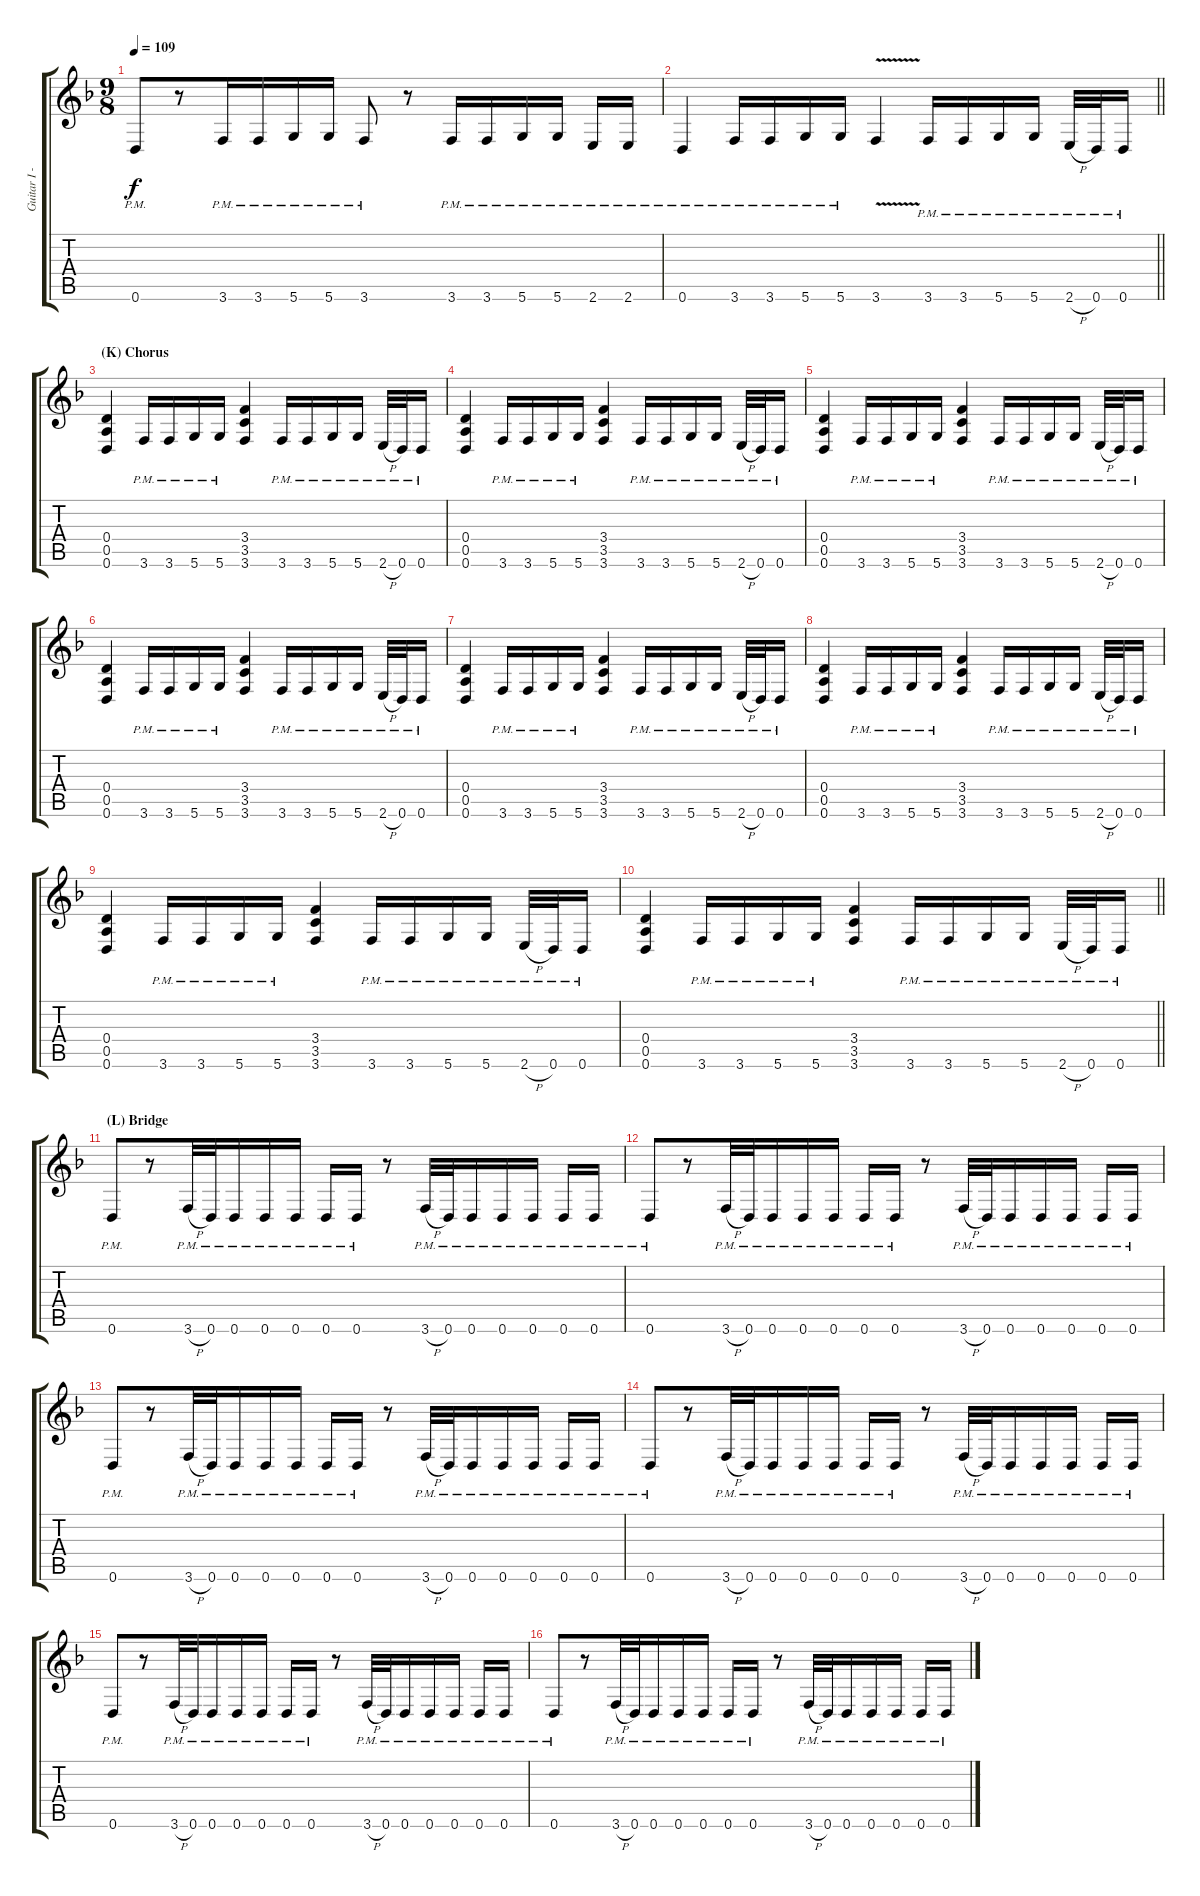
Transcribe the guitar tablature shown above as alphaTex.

\track ("Guitar I - Adam" "Guitar I -") {instrument distortionguitar}
\staff {score tabs}
\tuning (E4 B3 G3 D3 A2 D2) {hide}
\ts (9 8)
\tempo 109
\clef g2
\ks dminor
0.6{pm}.8{dy f} r.8 3.6{pm}.16 3.6{pm}.16{beam merge} 5.6{pm}.16 5.6{pm}.16{beam split} 3.6{pm}.8 r.8 3.6{pm}.16 3.6{pm}.16 5.6{pm}.16 5.6{pm}.16{beam split} 2.6{pm}.16 2.6{pm}.16 |
\barLineRight lightlight
0.6{pm}.4 3.6{pm}.16 3.6{pm}.16{beam merge} 5.6{pm}.16 5.6{pm}.16 3.6{v}.4 3.6{pm}.16 3.6{pm}.16 5.6{pm}.16 5.6{pm}.16{beam split} 2.6{h pm}.32 0.6{pm}.32 0.6{pm}.16 |
\section ("" "(K) Chorus")
(0.4 0.5 0.6).4 3.6{pm}.16 3.6{pm}.16{beam merge} 5.6{pm}.16 5.6{pm}.16 (3.4 3.5 3.6).4 3.6{pm}.16 3.6{pm}.16 5.6{pm}.16 5.6{pm}.16{beam split} 2.6{h pm}.32 0.6{pm}.32 0.6{pm}.16 |
(0.4 0.5 0.6).4 3.6{pm}.16 3.6{pm}.16{beam merge} 5.6{pm}.16 5.6{pm}.16 (3.4 3.5 3.6).4 3.6{pm}.16 3.6{pm}.16 5.6{pm}.16 5.6{pm}.16{beam split} 2.6{h pm}.32 0.6{pm}.32 0.6{pm}.16 |
(0.4 0.5 0.6).4 3.6{pm}.16 3.6{pm}.16{beam merge} 5.6{pm}.16 5.6{pm}.16 (3.4 3.5 3.6).4 3.6{pm}.16 3.6{pm}.16 5.6{pm}.16 5.6{pm}.16{beam split} 2.6{h pm}.32 0.6{pm}.32 0.6{pm}.16 |
(0.4 0.5 0.6).4 3.6{pm}.16 3.6{pm}.16{beam merge} 5.6{pm}.16 5.6{pm}.16 (3.4 3.5 3.6).4 3.6{pm}.16 3.6{pm}.16 5.6{pm}.16 5.6{pm}.16{beam split} 2.6{h pm}.32 0.6{pm}.32 0.6{pm}.16 |
(0.4 0.5 0.6).4 3.6{pm}.16 3.6{pm}.16{beam merge} 5.6{pm}.16 5.6{pm}.16 (3.4 3.5 3.6).4 3.6{pm}.16 3.6{pm}.16 5.6{pm}.16 5.6{pm}.16{beam split} 2.6{h pm}.32 0.6{pm}.32 0.6{pm}.16 |
(0.4 0.5 0.6).4 3.6{pm}.16 3.6{pm}.16{beam merge} 5.6{pm}.16 5.6{pm}.16 (3.4 3.5 3.6).4 3.6{pm}.16 3.6{pm}.16 5.6{pm}.16 5.6{pm}.16{beam split} 2.6{h pm}.32 0.6{pm}.32 0.6{pm}.16 |
(0.4 0.5 0.6).4 3.6{pm}.16 3.6{pm}.16{beam merge} 5.6{pm}.16 5.6{pm}.16 (3.4 3.5 3.6).4 3.6{pm}.16 3.6{pm}.16 5.6{pm}.16 5.6{pm}.16{beam split} 2.6{h pm}.32 0.6{pm}.32 0.6{pm}.16 |
\barLineRight lightlight
(0.4 0.5 0.6).4 3.6{pm}.16 3.6{pm}.16{beam merge} 5.6{pm}.16 5.6{pm}.16 (3.4 3.5 3.6).4 3.6{pm}.16 3.6{pm}.16 5.6{pm}.16 5.6{pm}.16{beam split} 2.6{h pm}.32 0.6{pm}.32 0.6{pm}.16 |
\section ("" "(L) Bridge")
0.6{pm}.8 r.8 3.6{h pm}.32 0.6{pm}.32 0.6{pm}.16{beam merge} 0.6{pm}.16 0.6{pm}.16{beam split} 0.6{pm}.16 0.6{pm}.16 r.8 3.6{h pm}.32 0.6{pm}.32 0.6{pm}.16 0.6{pm}.16 0.6{pm}.16{beam split} 0.6{pm}.16 0.6{pm}.16 |
0.6{pm}.8 r.8 3.6{h pm}.32 0.6{pm}.32 0.6{pm}.16{beam merge} 0.6{pm}.16 0.6{pm}.16{beam split} 0.6{pm}.16 0.6{pm}.16 r.8 3.6{h pm}.32 0.6{pm}.32 0.6{pm}.16 0.6{pm}.16 0.6{pm}.16{beam split} 0.6{pm}.16 0.6{pm}.16 |
0.6{pm}.8 r.8 3.6{h pm}.32 0.6{pm}.32 0.6{pm}.16{beam merge} 0.6{pm}.16 0.6{pm}.16{beam split} 0.6{pm}.16 0.6{pm}.16 r.8 3.6{h pm}.32 0.6{pm}.32 0.6{pm}.16 0.6{pm}.16 0.6{pm}.16{beam split} 0.6{pm}.16 0.6{pm}.16 |
0.6{pm}.8 r.8 3.6{h pm}.32 0.6{pm}.32 0.6{pm}.16{beam merge} 0.6{pm}.16 0.6{pm}.16{beam split} 0.6{pm}.16 0.6{pm}.16 r.8 3.6{h pm}.32 0.6{pm}.32 0.6{pm}.16 0.6{pm}.16 0.6{pm}.16{beam split} 0.6{pm}.16 0.6{pm}.16 |
0.6{pm}.8 r.8 3.6{h pm}.32 0.6{pm}.32 0.6{pm}.16{beam merge} 0.6{pm}.16 0.6{pm}.16{beam split} 0.6{pm}.16 0.6{pm}.16 r.8 3.6{h pm}.32 0.6{pm}.32 0.6{pm}.16 0.6{pm}.16 0.6{pm}.16{beam split} 0.6{pm}.16 0.6{pm}.16 |
0.6{pm}.8 r.8 3.6{h pm}.32 0.6{pm}.32 0.6{pm}.16{beam merge} 0.6{pm}.16 0.6{pm}.16{beam split} 0.6{pm}.16 0.6{pm}.16 r.8 3.6{h pm}.32 0.6{pm}.32 0.6{pm}.16 0.6{pm}.16 0.6{pm}.16{beam split} 0.6{pm}.16 0.6{pm}.16
